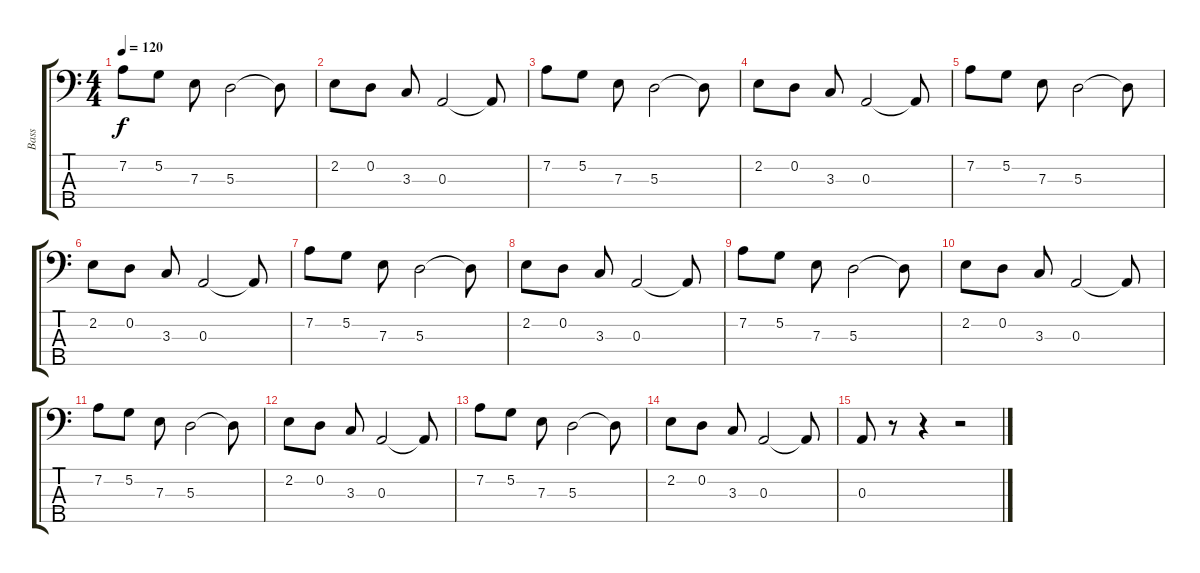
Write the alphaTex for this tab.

\track ("Bass" "Bass") {instrument electricbassfinger}
\staff {score tabs}
\tuning (G2 D2 A1 E1 B0) {hide}
\ts (4 4)
\tempo 120
\clef f4
\ks c
7.2.8{dy f} 5.2.8 7.3.8 5.3.2 5.3{t}.8 |
2.2.8 0.2.8 3.3.8 0.3.2 0.3{t}.8 |
7.2.8 5.2.8 7.3.8 5.3.2 5.3{t}.8 |
2.2.8 0.2.8 3.3.8 0.3.2 0.3{t}.8 |
7.2.8 5.2.8 7.3.8 5.3.2 5.3{t}.8 |
2.2.8 0.2.8 3.3.8 0.3.2 0.3{t}.8 |
7.2.8 5.2.8 7.3.8 5.3.2 5.3{t}.8 |
2.2.8 0.2.8 3.3.8 0.3.2 0.3{t}.8 |
7.2.8 5.2.8 7.3.8 5.3.2 5.3{t}.8 |
2.2.8 0.2.8 3.3.8 0.3.2 0.3{t}.8 |
7.2.8 5.2.8 7.3.8 5.3.2 5.3{t}.8 |
2.2.8 0.2.8 3.3.8 0.3.2 0.3{t}.8 |
7.2.8 5.2.8 7.3.8 5.3.2 5.3{t}.8 |
2.2.8 0.2.8 3.3.8 0.3.2 0.3{t}.8 |
0.3.8 r.8 r.4 r.2
